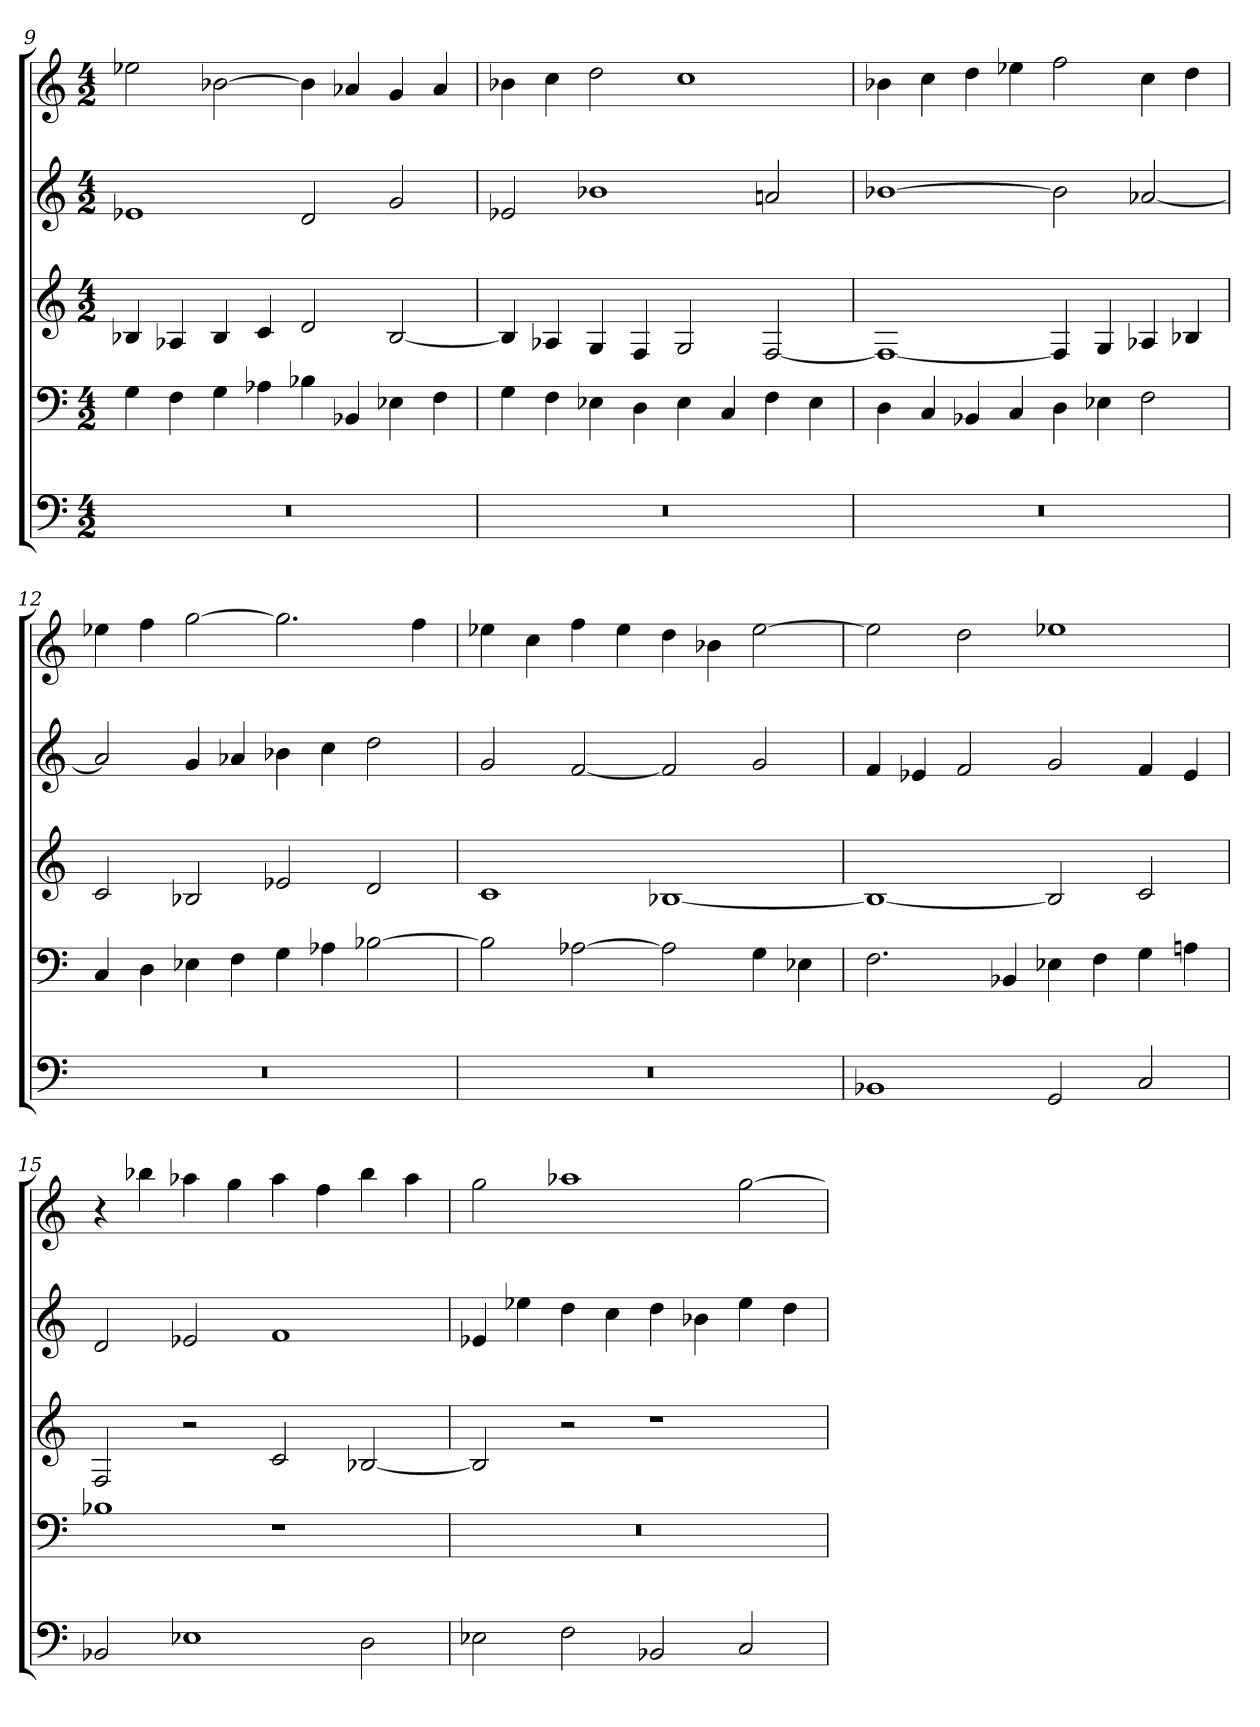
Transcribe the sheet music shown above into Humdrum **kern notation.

**kern	**kern	**kern	**kern	**kern
*part5	*part4	*part3	*part2	*part1
*staff5	*staff4	*staff3	*staff2	*staff1
*M4/2	*M4/2	*M4/2	*M4/2	*M4/2
=9	=9	=9	=9	=9
0r	4G	4B-X	1e-X	2ee-X
.	4F	4A-X	.	.
.	4G	4B-	.	[2b-X
.	4A-X	4c	.	.
.	4B-X	2d	2d	4b-]
.	4BB-X	.	.	4a-X
.	4E-X	[2B-	2g	4g
.	4F	.	.	4a-
=10	=10	=10	=10	=10
0r	4G	4B-]	2e-X	4b-X
.	4F	4A-X	.	4cc
.	4E-X	4G	1b-X	2dd
.	4D	4F	.	.
.	4E-	2G	.	1cc
.	4C	.	.	.
.	4F	[2F	2an	.
.	4E-	.	.	.
=11	=11	=11	=11	=11
0r	4D	1F_	[1b-X	4b-X
.	4C	.	.	4cc
.	4BB-X	.	.	4dd
.	4C	.	.	4ee-X
.	4D	4F]	2b-]	2ff
.	4E-X	4G	.	.
.	2F	4A-X	[2a-X	4cc
.	.	4B-X	.	4dd
=12	=12	=12	=12	=12
0r	4C	2c	2a-]	4ee-X
.	4D	.	.	4ff
.	4E-X	2B-X	4g	[2gg
.	4F	.	4a-X	.
.	4G	2e-X	4b-X	2.gg]
.	4A-X	.	4cc	.
.	[2B-X	2d	2dd	.
.	.	.	.	4ff
=13	=13	=13	=13	=13
0r	2B-]	1c	2g	4ee-X
.	.	.	.	4cc
.	[2A-X	.	[2f	4ff
.	.	.	.	4ee-
.	2A-]	[1B-X	2f]	4dd
.	.	.	.	4b-X
.	4G	.	2g	[2ee-
.	4E-X	.	.	.
=14	=14	=14	=14	=14
1BB-X	2.F	1B-_	4f	2ee-]
.	.	.	4e-X	.
.	.	.	2f	2dd
.	4BB-X	.	.	.
2GG	4E-X	2B-]	2g	1ee-X
.	4F	.	.	.
2C	4G	2c	4f	.
.	4An	.	4e-	.
=15	=15	=15	=15	=15
2BB-X	1B-X	2F	2d	4r
.	.	.	.	4bb-X
1E-X	.	2r	2e-X	4aa-X
.	.	.	.	4gg
.	1r	2c	1f	4aa-
.	.	.	.	4ff
2D	.	[2B-X	.	4bb-
.	.	.	.	4aa-
=16	=16	=16	=16	=16
2E-X	0r	2B-]	4e-X	2gg
.	.	.	4ee-X	.
2F	.	2r	4dd	1aa-X
.	.	.	4cc	.
2BB-X	.	1r	4dd	.
.	.	.	4b-X	.
2C	.	.	4ee-	[2gg
.	.	.	4dd	.
=	=	=	=	=
*-	*-	*-	*-	*-
